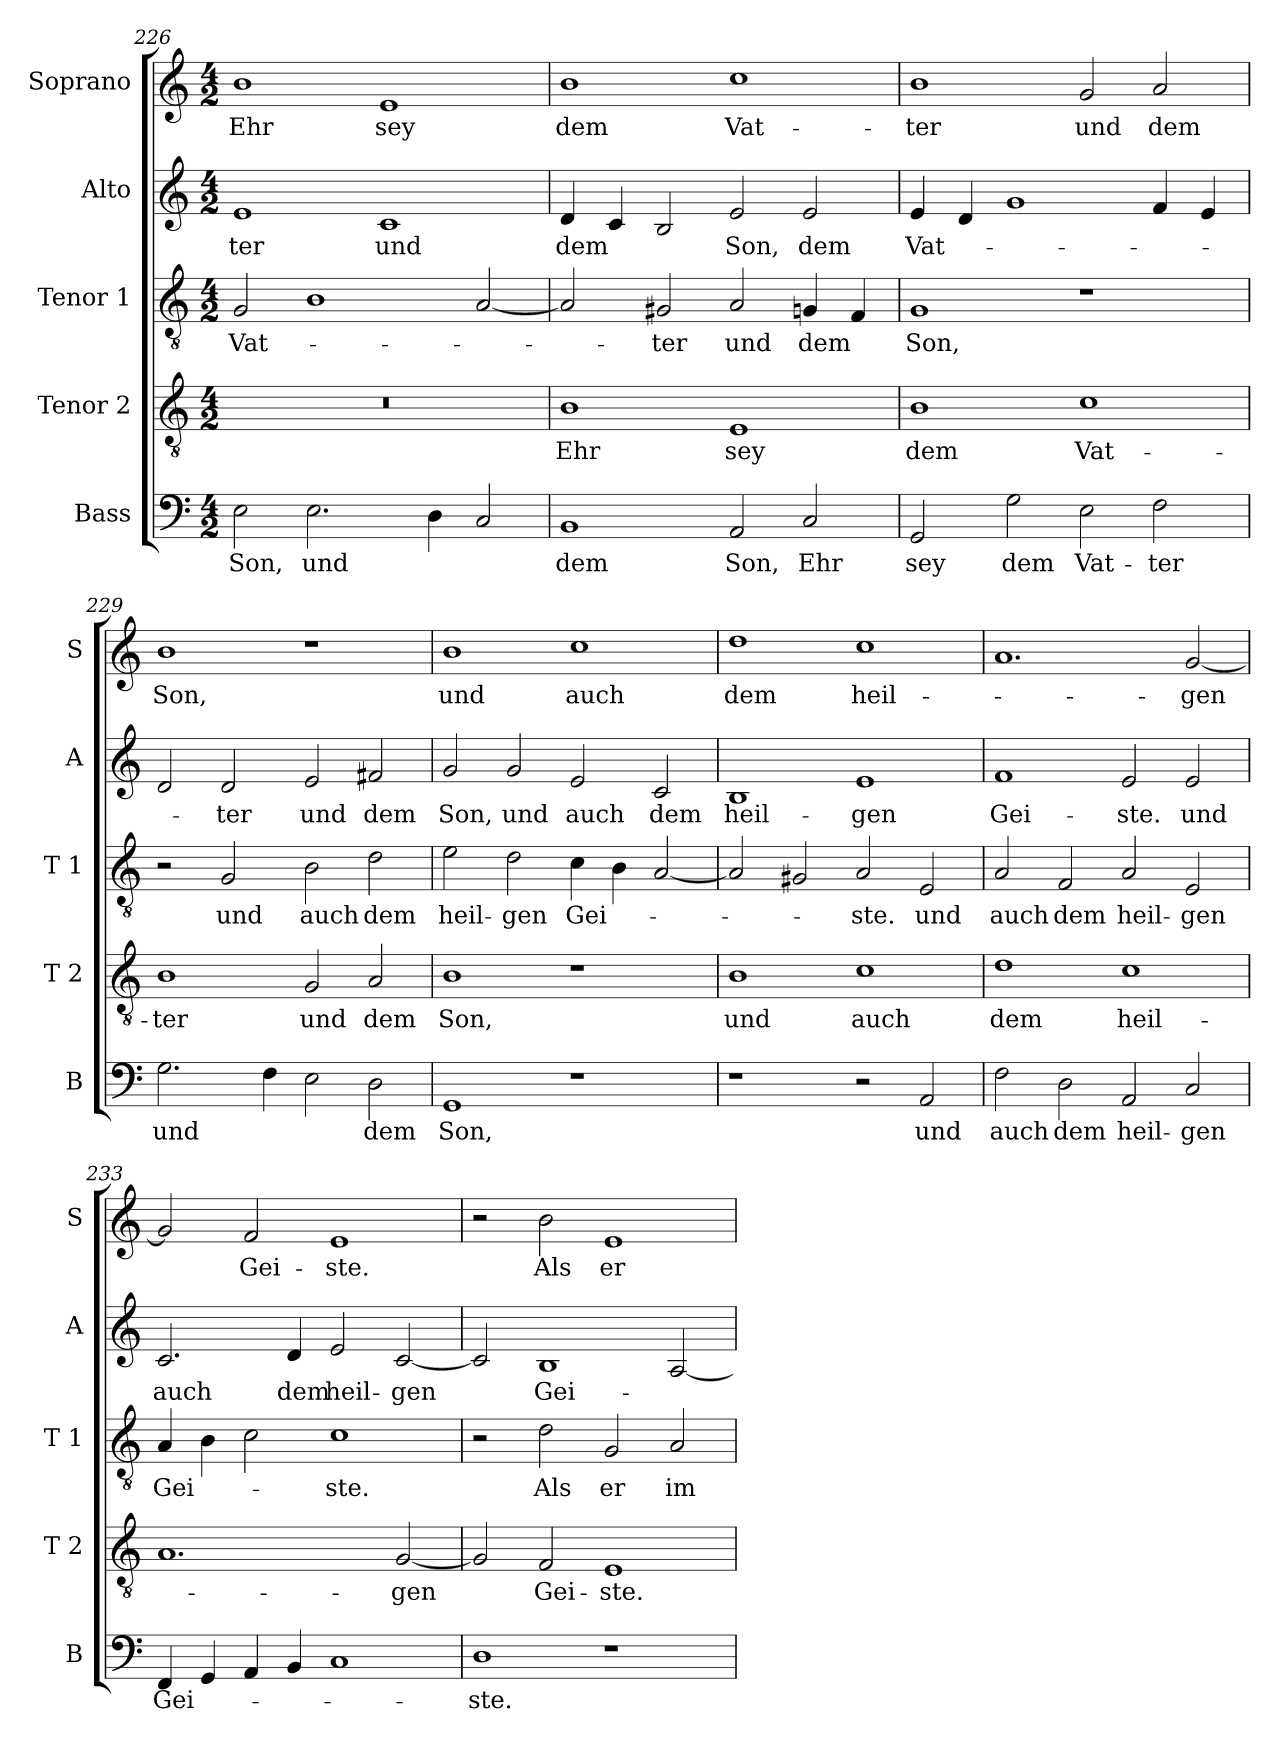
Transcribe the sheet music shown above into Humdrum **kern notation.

**kern	**text	**kern	**text	**kern	**text	**kern	**text	**kern	**text
*part5	*part5	*part4	*part4	*part3	*part3	*part2	*part2	*part1	*part1
*staff5	*staff5	*staff4	*staff4	*staff3	*staff3	*staff2	*staff2	*staff1	*staff1
*I"Bass	*	*I"Tenor 2	*	*I"Tenor 1	*	*I"Alto	*	*I"Soprano	*
*I'B	*	*I'T 2	*	*I'T 1	*	*I'A	*	*I'S	*
!!LO:LB:g=z
*clefF4	*	*clefGv2	*	*clefGv2	*	*clefG2	*	*clefG2	*
*k[]	*	*k[]	*	*k[]	*	*k[]	*	*k[]	*
*C:	*	*C:	*	*C:	*	*C:	*	*C:	*
*M4/2	*	*M4/2	*	*M4/2	*	*M4/2	*	*M4/2	*
=226	=226	=226	=226	=226	=226	=226	=226	=226	=226
!	!LO:LY:b	!	!	!	!LO:LY:b	!	!LO:LY:b	!	!LO:LY:b
2E\	Son,	0r	.	2G/	Vat-	1e	-ter	1b	Ehr
!	!LO:LY:b	!	!	!	!	!	!	!	!
2.E\	und	.	.	1B	.	.	.	.	.
!	!	!	!	!	!	!	!LO:LY:b	!	!LO:LY:b
.	.	.	.	.	.	1c	und	1e	sey
4D\	.	.	.	.	.	.	.	.	.
2C/	.	.	.	[2A/	.	.	.	.	.
=227	=227	=227	=227	=227	=227	=227	=227	=227	=227
!	!LO:LY:b	!	!LO:LY:b	!	!	!	!LO:LY:b	!	!LO:LY:b
1BB	dem	1B	Ehr	2A/]	.	4d/	dem	1b	dem
.	.	.	.	.	.	4c/	.	.	.
!	!	!	!	!	!LO:LY:b	!	!	!	!
.	.	.	.	2G#X/	-ter	2B/	.	.	.
!	!LO:LY:b	!	!LO:LY:b	!	!LO:LY:b	!	!LO:LY:b	!	!LO:LY:b
2AA/	Son,	1E	sey	2A/	und	2e/	Son,	1cc	Vat-
!	!LO:LY:b	!	!	!	!LO:LY:b	!	!LO:LY:b	!	!
2C/	Ehr	.	.	4Gn/	dem	2e/	dem	.	.
.	.	.	.	4F/	.	.	.	.	.
=228	=228	=228	=228	=228	=228	=228	=228	=228	=228
!	!LO:LY:b	!	!LO:LY:b	!	!LO:LY:b	!	!LO:LY:b	!	!LO:LY:b
2GG/	sey	1B	dem	1G	Son,	4e/	Vat-	1b	-ter
.	.	.	.	.	.	4d/	.	.	.
!	!LO:LY:b	!	!	!	!	!	!	!	!
2G\	dem	.	.	.	.	1g	.	.	.
!	!LO:LY:b	!	!LO:LY:b	!	!	!	!	!	!LO:LY:b
2E\	Vat-	1c	Vat-	1r	.	.	.	2g/	und
!	!LO:LY:b	!	!	!	!	!	!	!	!LO:LY:b
2F\	-ter	.	.	.	.	4f/	.	2a/	dem
.	.	.	.	.	.	4e/	.	.	.
=229	=229	=229	=229	=229	=229	=229	=229	=229	=229
!	!LO:LY:b	!	!LO:LY:b	!	!	!	!	!	!LO:LY:b
2.G\	und	1B	-ter	2r	.	2d/	.	1b	Son,
!	!	!	!	!	!LO:LY:b	!	!LO:LY:b	!	!
.	.	.	.	2G/	und	2d/	-ter	.	.
4F\	.	.	.	.	.	.	.	.	.
!	!	!	!LO:LY:b	!	!LO:LY:b	!	!LO:LY:b	!	!
2E\	.	2G/	und	2B\	auch	2e/	und	1r	.
!	!LO:LY:b	!	!LO:LY:b	!	!LO:LY:b	!	!LO:LY:b	!	!
2D\	dem	2A/	dem	2d\	dem	2f#X/	dem	.	.
=230	=230	=230	=230	=230	=230	=230	=230	=230	=230
!	!LO:LY:b	!	!LO:LY:b	!	!LO:LY:b	!	!LO:LY:b	!	!LO:LY:b
1GG	Son,	1B	Son,	2e\	heil-	2g/	Son,	1b	und
!	!	!	!	!	!LO:LY:b	!	!LO:LY:b	!	!
.	.	.	.	2d\	-gen	2g/	und	.	.
!	!	!	!	!	!LO:LY:b	!	!LO:LY:b	!	!LO:LY:b
1r	.	1r	.	4c\	Gei-	2e/	auch	1cc	auch
.	.	.	.	4B\	.	.	.	.	.
!	!	!	!	!	!	!	!LO:LY:b	!	!
.	.	.	.	[2A/	.	2c/	dem	.	.
!!LO:PB:g=z
=231	=231	=231	=231	=231	=231	=231	=231	=231	=231
!	!	!	!LO:LY:b	!	!	!	!LO:LY:b	!	!LO:LY:b
1r	.	1B	und	2A/]	.	1B	heil-	1dd	dem
.	.	.	.	2G#X/	.	.	.	.	.
!	!	!	!LO:LY:b	!	!LO:LY:b	!	!LO:LY:b	!	!LO:LY:b
2r	.	1c	auch	2A/	-ste.	1e	-gen	1cc	heil-
!	!LO:LY:b	!	!	!	!LO:LY:b	!	!	!	!
2AA/	und	.	.	2E/	und	.	.	.	.
=232	=232	=232	=232	=232	=232	=232	=232	=232	=232
!	!LO:LY:b	!	!LO:LY:b	!	!LO:LY:b	!	!LO:LY:b	!	!
2F\	auch	1d	dem	2A/	auch	1f	Gei-	1.a	.
!	!LO:LY:b	!	!	!	!LO:LY:b	!	!	!	!
2D\	dem	.	.	2F/	dem	.	.	.	.
!	!LO:LY:b	!	!LO:LY:b	!	!LO:LY:b	!	!LO:LY:b	!	!
2AA/	heil-	1c	heil-	2A/	heil-	2e/	-ste.	.	.
!	!LO:LY:b	!	!	!	!LO:LY:b	!	!LO:LY:b	!	!LO:LY:b
2C/	-gen	.	.	2E/	-gen	2e/	und	[2g/	-gen
=233	=233	=233	=233	=233	=233	=233	=233	=233	=233
!	!LO:LY:b	!	!	!	!LO:LY:b	!	!LO:LY:b	!	!
4FF/	Gei-	1.A	.	4A/	Gei-	2.c/	auch	2g/]	.
4GG/	.	.	.	4B\	.	.	.	.	.
!	!	!	!	!	!	!	!	!	!LO:LY:b
4AA/	.	.	.	2c\	.	.	.	2f/	Gei-
!	!	!	!	!	!	!	!LO:LY:b	!	!
4BB/	.	.	.	.	.	4d/	dem	.	.
!	!	!	!	!	!LO:LY:b	!	!LO:LY:b	!	!LO:LY:b
1C	.	.	.	1c	-ste.	2e/	heil-	1e	-ste.
!	!	!	!LO:LY:b	!	!	!	!LO:LY:b	!	!
.	.	[2G/	-gen	.	.	[2c/	-gen	.	.
=234	=234	=234	=234	=234	=234	=234	=234	=234	=234
!	!LO:LY:b	!	!	!	!	!	!	!	!
1D	-ste.	2G/]	.	2r	.	2c/]	.	2r	.
!	!	!	!LO:LY:b	!	!LO:LY:b	!	!LO:LY:b	!	!LO:LY:b
.	.	2F/	Gei-	2d\	Als	1B	Gei-	2b\	Als
!	!	!	!LO:LY:b	!	!LO:LY:b	!	!	!	!LO:LY:b
1r	.	1E	-ste.	2G/	er	.	.	1e	er
!	!	!	!	!	!LO:LY:b	!	!	!	!
.	.	.	.	2A/	im	[2A/	.	.	.
=	=	=	=	=	=	=	=	=	=
*-	*-	*-	*-	*-	*-	*-	*-	*-	*-
